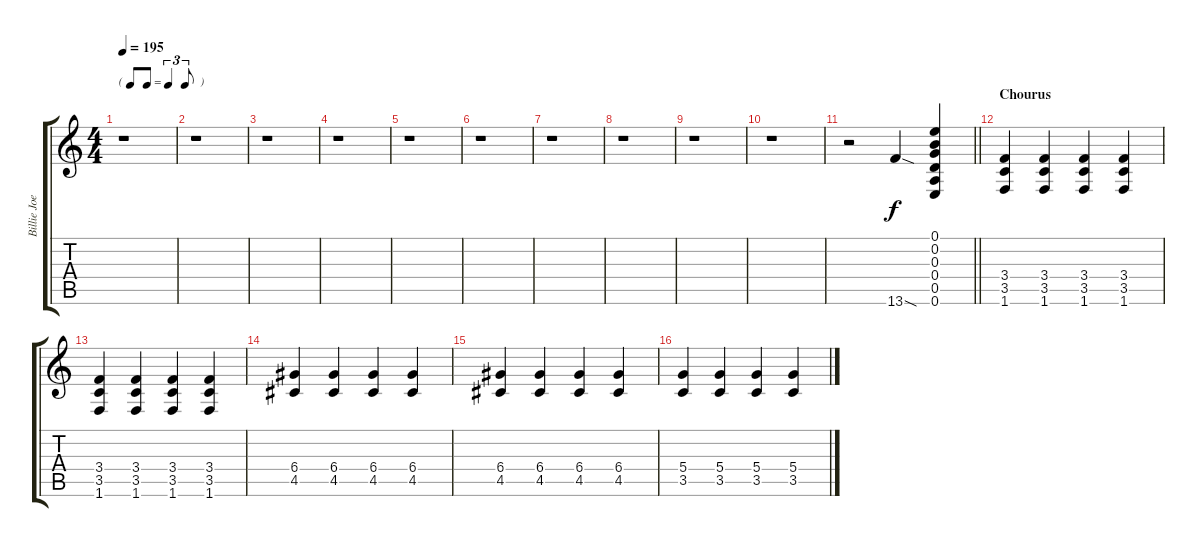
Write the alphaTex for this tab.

\track ("Billie Joe" "Billie Joe") {instrument distortionguitar}
\staff {score tabs}
\tuning (E4 B3 G3 D3 A2 E2) {hide}
\ts (4 4)
\tf triplet8th
\tempo 195
\clef g2
\ks c
r.1{dy f} |
r.1 |
r.1 |
r.1 |
r.1 |
r.1 |
r.1 |
r.1 |
r.1 |
r.1 |
\barLineRight lightlight
r.2 13.6{sod}.4 (0.1 0.2 0.3 0.4 0.5 0.6).4 |
\section ("" "Chourus")
(3.4 3.5 1.6).4 (3.4 3.5 1.6).4 (3.4 3.5 1.6).4 (3.4 3.5 1.6).4 |
(3.4 3.5 1.6).4 (3.4 3.5 1.6).4 (3.4 3.5 1.6).4 (3.4 3.5 1.6).4 |
(6.4 4.5).4 (6.4 4.5).4 (6.4 4.5).4 (6.4 4.5).4 |
(6.4 4.5).4 (6.4 4.5).4 (6.4 4.5).4 (6.4 4.5).4 |
(5.4 3.5).4 (5.4 3.5).4 (5.4 3.5).4 (5.4 3.5).4
